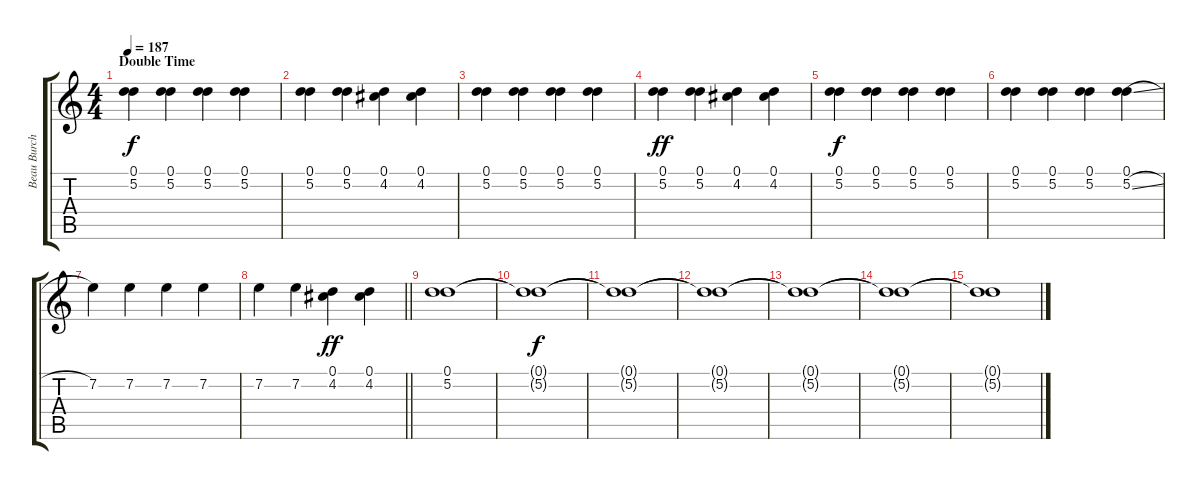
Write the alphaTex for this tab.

\track ("Beau Burchell" "Beau Burch") {instrument overdrivenguitar}
\staff {score tabs}
\tuning (D4 A3 F3 C3 G2 D2) {hide}
\ts (4 4)
\section ("" "Double Time")
\tempo 187
\clef g2
\ks c
(0.1 5.2).4{dy f} (0.1 5.2).4 (0.1 5.2).4 (0.1 5.2).4 |
(0.1 5.2).4 (0.1 5.2).4 (0.1 4.2).4 (0.1 4.2).4 |
(0.1 5.2).4 (0.1 5.2).4 (0.1 5.2).4 (0.1 5.2).4 |
(0.1 5.2).4{dy ff} (0.1 5.2).4 (0.1 4.2).4 (0.1 4.2).4 |
(0.1 5.2).4{dy f} (0.1 5.2).4 (0.1 5.2).4 (0.1 5.2).4 |
(0.1 5.2).4 (0.1 5.2).4 (0.1 5.2).4 (0.1 5.2{sl}).4 |
7.2.4 7.2.4 7.2.4 7.2.4 |
\barLineRight lightlight
7.2.4 7.2.4 (0.1 4.2).4{dy ff} (0.1 4.2).4 |
(0.1 5.2).1 |
(0.1{t} 5.2{t}).1{dy f volume 4} |
(0.1{t} 5.2{t}).1 |
(0.1{t} 5.2{t}).1 |
(0.1{t} 5.2{t}).1 |
(0.1{t} 5.2{t}).1 |
(0.1{t} 5.2{t}).1
